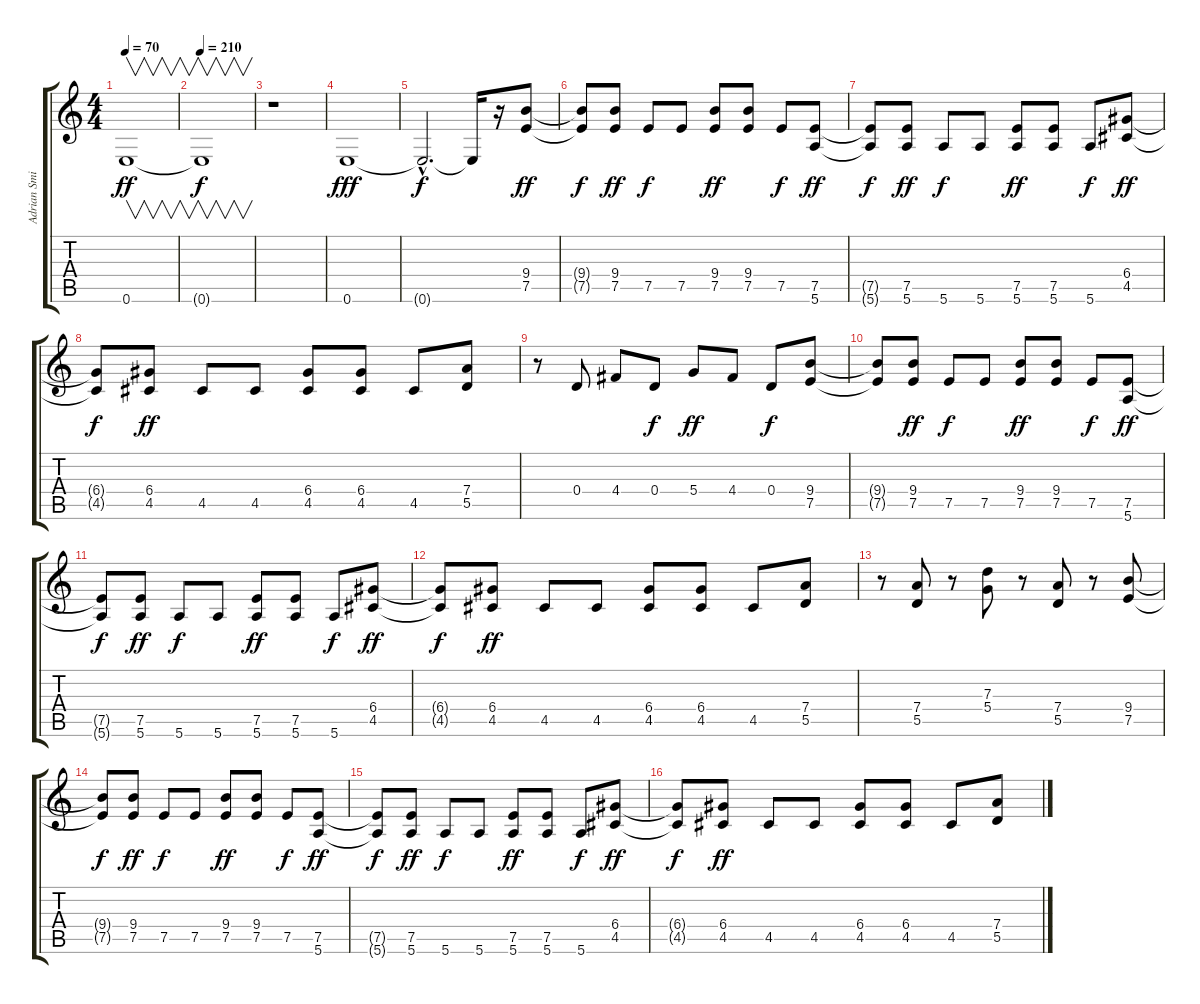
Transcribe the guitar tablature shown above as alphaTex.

\track ("Adrian Smith" "Adrian Smi") {instrument distortionguitar}
\staff {score tabs}
\tuning (E4 B3 G3 D3 A2 E2) {hide}
\ts (4 4)
\tempo 70
\clef g2
\ks c
0.6.1{v dy ff} |
\tempo 210
0.6{t}.1{v dy f} |
r.1 |
0.6.1{dy fff} |
0.6{hac t}.2{d dy f} 0.6{t}.16 r.16 (9.4 7.5).8{dy ff} |
(9.4{t} 7.5{t}).8{dy f} (9.4 7.5).8{dy ff} 7.5.8{dy f} 7.5.8 (9.4 7.5).8{dy ff} (9.4 7.5).8 7.5.8{dy f} (7.5 5.6).8{dy ff} |
(7.5{t} 5.6{t}).8{dy f} (7.5 5.6).8{dy ff} 5.6.8{dy f} 5.6.8 (7.5 5.6).8{dy ff} (7.5 5.6).8 5.6.8{dy f} (6.4 4.5).8{dy ff} |
(6.4{t} 4.5{t}).8{dy f} (6.4 4.5).8{dy ff} 4.5.8 4.5.8 (6.4 4.5).8 (6.4 4.5).8 4.5.8 (7.4 5.5).8 |
r.8 0.4.8 4.4.8 0.4.8{dy f} 5.4.8{dy ff} 4.4.8 0.4.8{dy f} (9.4 7.5).8 |
(9.4{t} 7.5{t}).8 (9.4 7.5).8{dy ff} 7.5.8{dy f} 7.5.8 (9.4 7.5).8{dy ff} (9.4 7.5).8 7.5.8{dy f} (7.5 5.6).8{dy ff} |
(7.5{t} 5.6{t}).8{dy f} (7.5 5.6).8{dy ff} 5.6.8{dy f} 5.6.8 (7.5 5.6).8{dy ff} (7.5 5.6).8 5.6.8{dy f} (6.4 4.5).8{dy ff} |
(6.4{t} 4.5{t}).8{dy f} (6.4 4.5).8{dy ff} 4.5.8 4.5.8 (6.4 4.5).8 (6.4 4.5).8 4.5.8 (7.4 5.5).8 |
r.8 (7.4 5.5).8 r.8 (7.3 5.4).8 r.8 (7.4 5.5).8 r.8 (9.4 7.5).8 |
(9.4{t} 7.5{t}).8{dy f} (9.4 7.5).8{dy ff} 7.5.8{dy f} 7.5.8 (9.4 7.5).8{dy ff} (9.4 7.5).8 7.5.8{dy f} (7.5 5.6).8{dy ff} |
(7.5{t} 5.6{t}).8{dy f} (7.5 5.6).8{dy ff} 5.6.8{dy f} 5.6.8 (7.5 5.6).8{dy ff} (7.5 5.6).8 5.6.8{dy f} (6.4 4.5).8{dy ff} |
(6.4{t} 4.5{t}).8{dy f} (6.4 4.5).8{dy ff} 4.5.8 4.5.8 (6.4 4.5).8 (6.4 4.5).8 4.5.8 (7.4 5.5).8
